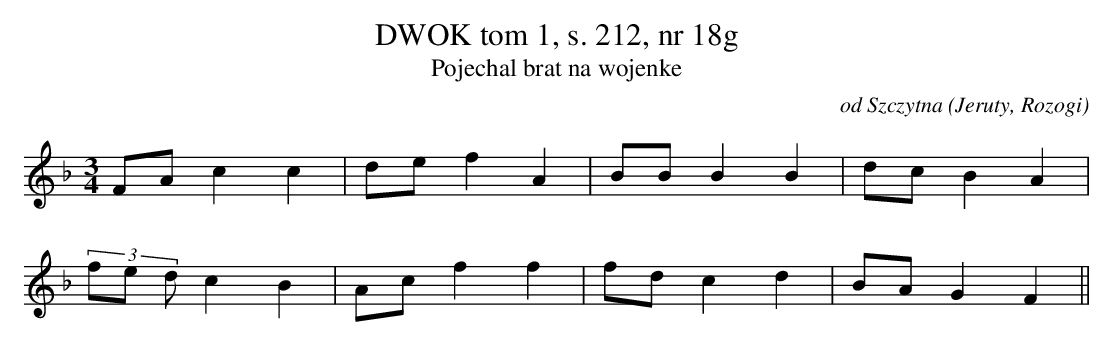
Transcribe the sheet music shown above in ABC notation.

X:1
T:DWOK tom 1, s. 212, nr 18g
T:Pojechal brat na wojenke
O:od Szczytna (Jeruty, Rozogi)
M:3/4
L:1/8
K:F
FAc2c2 | def2A2 |BBB2B2 | dcB2A2 |
(3fe d c2B2 | Acf2f2 |fdc2d2 | BAG2F2||
